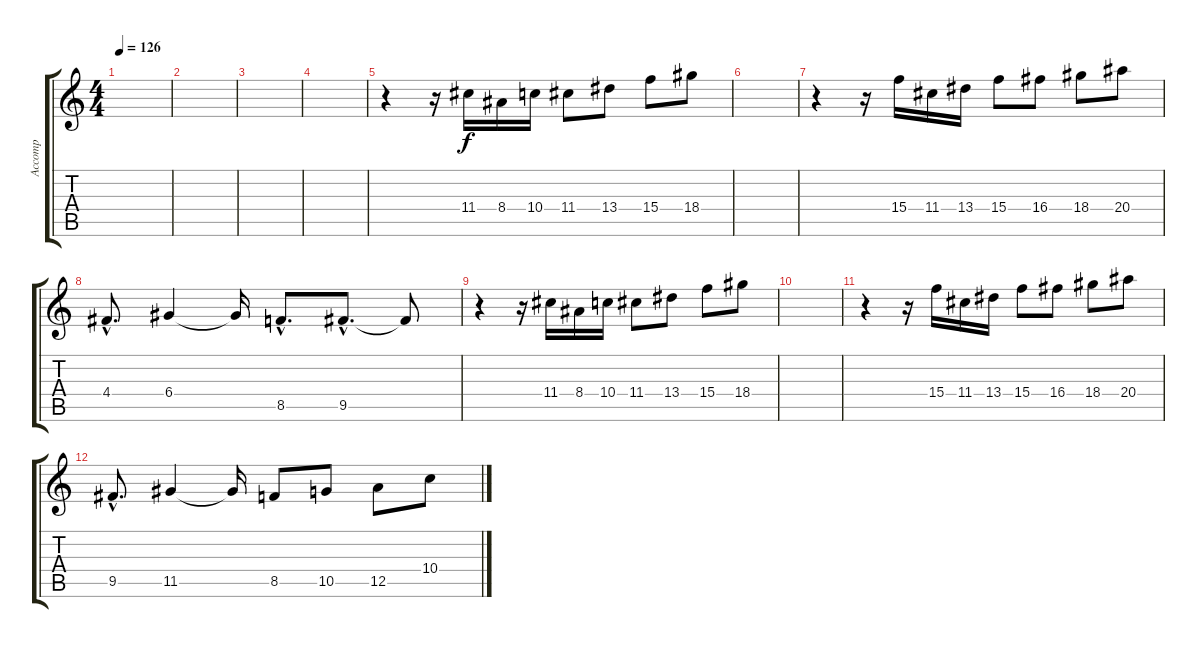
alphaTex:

\track ("Accomp" "Accomp") {instrument distortionguitar}
\staff {score tabs}
\tuning (E4 B3 G3 D3 A2 E2) {hide}
\ts (4 4)
\tempo 126
\clef g2
\ks c
|
|
|
|
r.4 r.16 11.4.16 8.4.16 10.4.16 11.4.8 13.4.8 15.4.8 18.4.8 |
|
r.4 r.16 15.4.16 11.4.16 13.4.16 15.4.8 16.4.8 18.4.8 20.4.8 |
4.4{hac}.8{d} 6.4.4 6.4{t}.16 8.5{hac}.8{d} 9.5{hac}.8{d} 9.5{t}.8 |
r.4 r.16 11.4.16 8.4.16 10.4.16 11.4.8 13.4.8 15.4.8 18.4.8 |
|
r.4 r.16 15.4.16 11.4.16 13.4.16 15.4.8 16.4.8 18.4.8 20.4.8 |
9.5{hac}.8{d} 11.5.4 11.5{t}.16 8.5.8 10.5.8 12.5.8 10.4.8
